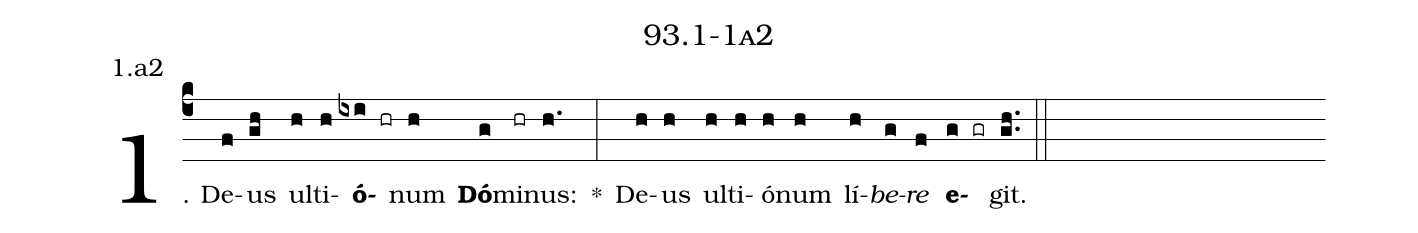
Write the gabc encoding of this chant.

name: 93.1-1a2;
annotation: 1.a2;
%%
(c4)1. De(f)us(gh) ul(h)ti(h)<b>ó</b>(ixi hr)num(h) <b>Dó</b>(g)mi(hr)nus:(h.) *(:) De(h)us(h) ul(h)ti(h)ó(h)num(h) lí(h)<i>be</i>(g)<i>re</i>(f) <b>e</b>(g gr)git.(gh..) (::)


%E(h) u(h) o(g) u(f) a(g) e.(gh..) (::)
